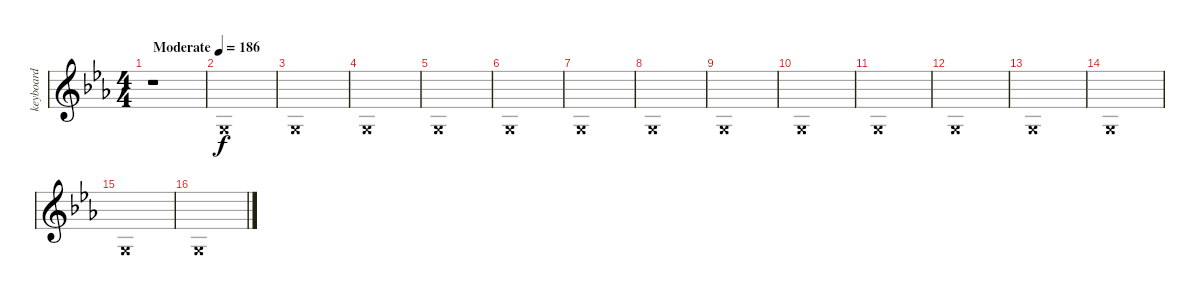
\track ("keyboard" "keyboard") {instrument lead5charang}
\staff {score}
\tuning (E4 B3 G3 D3 A2 E2) {hide}
\ts (4 4)
\tempo (186 "Moderate")
\clef g2
\ks eb
r.1{dy f instrument lead5charang} |
0.3{x}.1 |
0.3{x}.1 |
0.3{x}.1 |
0.3{x}.1 |
0.3{x}.1 |
0.3{x}.1 |
0.3{x}.1 |
0.3{x}.1 |
0.3{x}.1 |
0.3{x}.1 |
0.3{x}.1 |
0.3{x}.1 |
0.3{x}.1 |
0.3{x}.1 |
0.3{x}.1
